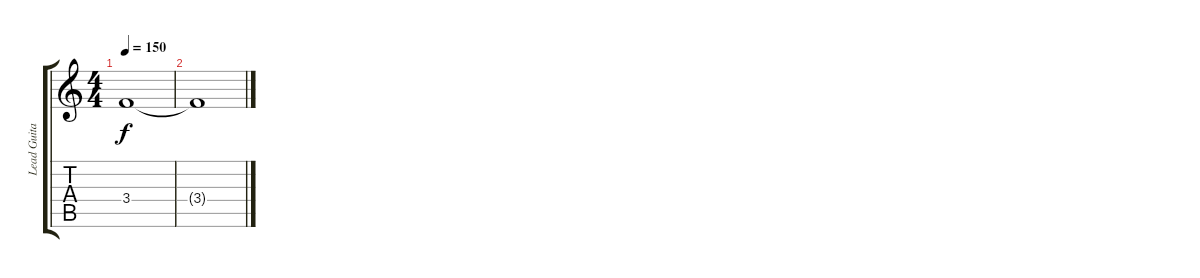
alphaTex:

\track ("Lead Guitar" "Lead Guita") {instrument distortionguitar}
\staff {score tabs}
\tuning (E4 B3 G3 D3 A2 D2) {hide}
\ts (4 4)
\tempo 150
\clef g2
\ks c
3.4{t}.1{dy f} |
3.4{t}.1
